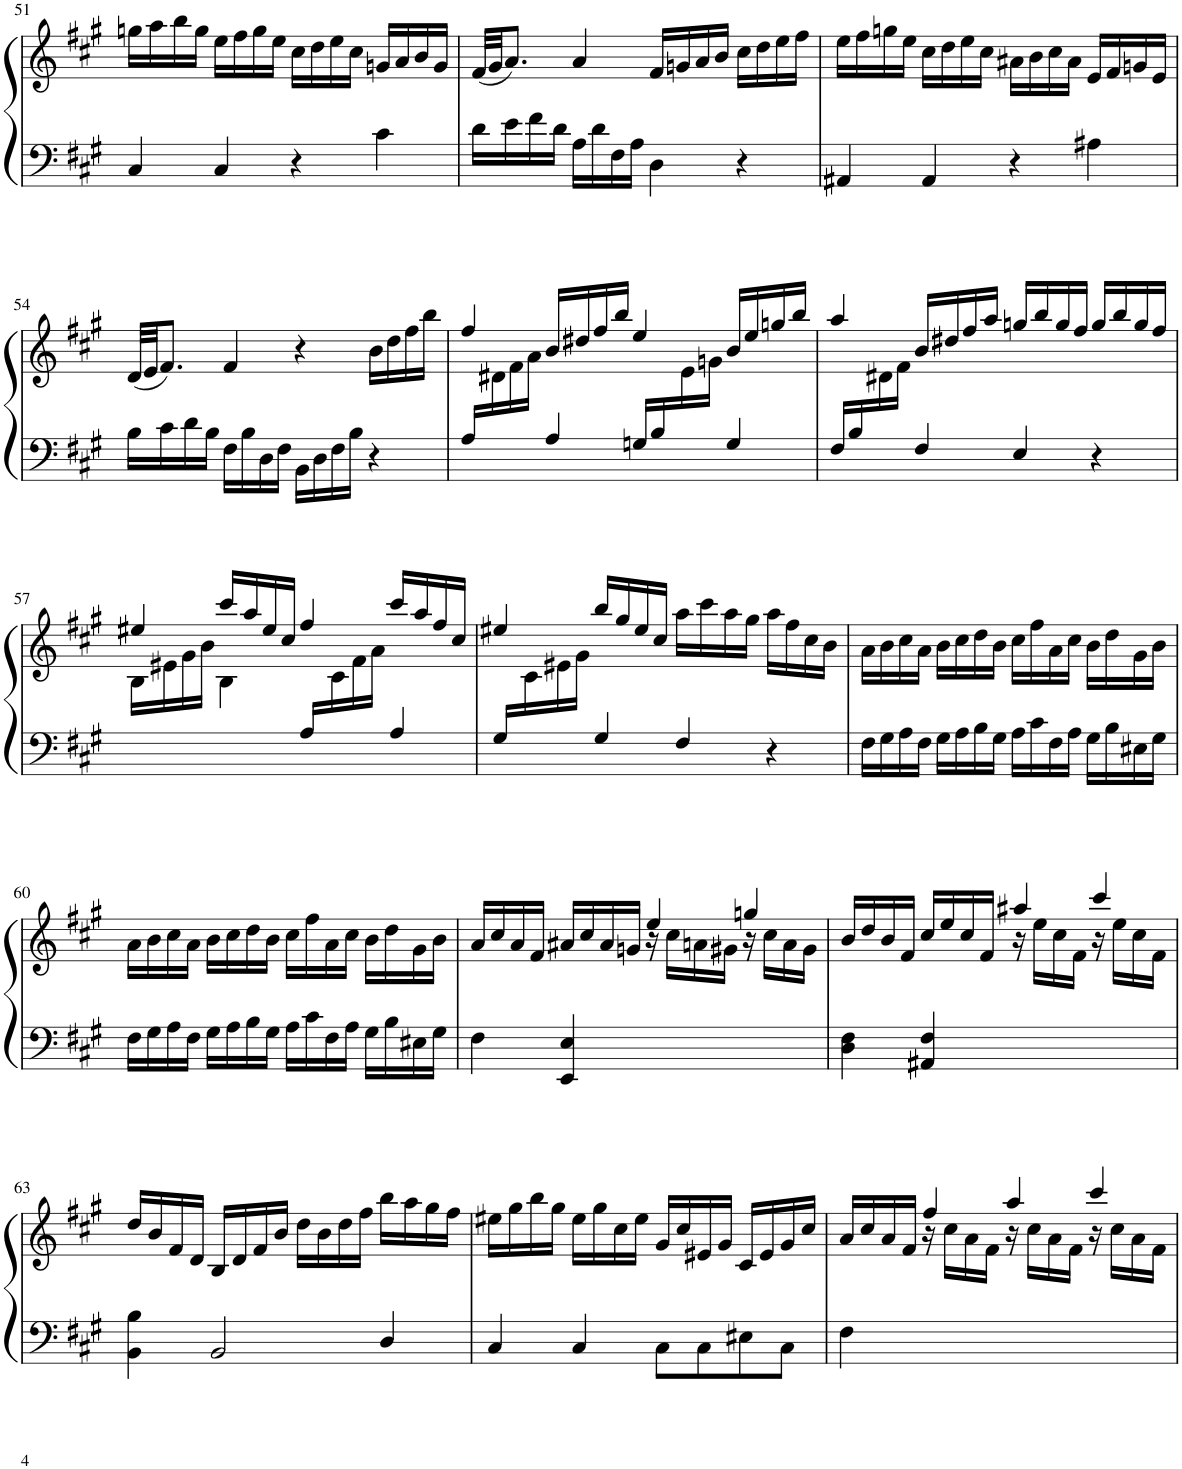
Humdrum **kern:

**kern	**kern
*part1	*part1
*staff2	*staff1
*I"Piano	*
*I'Pno.	*
!!LO:PB:g=z
*clefF4	*clefG2
*k[f#c#g#]	*k[f#c#g#]
*M4/4	*M4/4
*met(c)	*met(c)
=51	=51
4C#/	16ggn\LL
.	16aa\
.	16bb\
.	16gg\JJ
4C#/	16ee\LL
.	16ff#\
.	16gg\
.	16ee\JJ
4r	16cc#\LL
.	16dd\
.	16ee\
.	16cc#\JJ
4c#\	16gn/LL
.	16a/
.	16b/
.	16g/JJ
=52	=52
16d\LL	(32f#/LLL
.	32g#/JJ
16e\	8.a/J)
16f#\	.
16d\JJ	.
16A\LL	4a/
16d\	.
16F#\	.
16A\JJ	.
4D\	16f#/LL
.	16gn/
.	16a/
.	16b/JJ
4r	16cc#\LL
.	16dd\
.	16ee\
.	16ff#\JJ
=53	=53
4AA#X/	16ee\LL
.	16ff#\
.	16ggn\
.	16ee\JJ
4AA#/	16cc#\LL
.	16dd\
.	16ee\
.	16cc#\JJ
4r	16a#X\LL
.	16b\
.	16cc#\
.	16a#\JJ
4A#X\	16e/LL
.	16f#/
.	16gn/
.	16e/JJ
!!LO:LB:g=z
=54	=54
16B\LL	(32d/LLL
.	32e/JJ
16c#\	8.f#/J)
16d\	.
16B\JJ	.
16F#\LL	4f#/
16B\	.
16D\	.
16F#\JJ	.
16BB\LL	4r
16D\	.
16F#\	.
16B\JJ	.
4r	16b\LL
.	16dd\
.	16ff#\
.	16bb\JJ
=55	=55
*	*^
16A/LL	4ff#/	16ryy
8.ryy	.	16d#X\
.	.	16f#\
.	.	16a\JJ
4A/	16b/LL	4.ryy
.	16dd#X/	.
.	16ff#/	.
.	16bb/JJ	.
16Gn/LL	4ee/	.
16B/	.	.
8ryy	.	16e\
.	.	16gn\JJ
4G/	16b/LL	4ryy
.	16ee/	.
.	16ggn/	.
.	16bb/JJ	.
=56	=56	=56
16F#/LL	4aa/	8ryy
16B/	.	.
8ryy	.	16d#X\
.	.	16f#\JJ
4F#/	16b/LL	2.ryy
.	16dd#X/	.
.	16ff#/	.
.	16aa/JJ	.
4E/	16ggn/LL	.
.	16bb/	.
.	16gg/	.
.	16ff#/JJ	.
4r	16gg/LL	.
.	16bb/	.
.	16gg/	.
.	16ff#/JJ	.
!!LO:LB:g=z	!!
=57	=57	=57
2ryy	4ee#X/	16B\LL
.	.	16e#X\
.	.	16g#\
.	.	16b\JJ
.	16ccc#/LL	4B\
.	16aa/	.
.	16ee#/	.
.	16cc#/JJ	.
16A/LL	4ff#/	16ryy
8.ryy	.	16c#\
.	.	16f#\
.	.	16a\JJ
4A/	16ccc#/LL	4ryy
.	16aa/	.
.	16ff#/	.
.	16cc#/JJ	.
=58	=58	=58
16G#/LL	4ee#X/	16ryy
8.ryy	.	16c#\
.	.	16e#X\
.	.	16g#\JJ
4G#/	16bb/LL	2.ryy
.	16gg#/	.
.	16ee#/	.
.	16cc#/JJ	.
4F#/	16aa\LL	.
.	16ccc#\	.
.	16aa\	.
.	16gg#\JJ	.
4r	16aa\LL	.
.	16ff#\	.
.	16cc#\	.
.	16b\JJ	.
*	*v	*v
=59	=59
16F#\LL	16a\LL
16G#\	16b\
16A\	16cc#\
16F#\JJ	16a\JJ
16G#\LL	16b\LL
16A\	16cc#\
16B\	16dd\
16G#\JJ	16b\JJ
16A\LL	16cc#\LL
16c#\	16ff#\
16F#\	16a\
16A\JJ	16cc#\JJ
16G#\LL	16b\LL
16B\	16dd\
16E#X\	16g#\
16G#\JJ	16b\JJ
!!LO:LB:g=z
=60	=60
16F#\LL	16a\LL
16G#\	16b\
16A\	16cc#\
16F#\JJ	16a\JJ
16G#\LL	16b\LL
16A\	16cc#\
16B\	16dd\
16G#\JJ	16b\JJ
16A\LL	16cc#\LL
16c#\	16ff#\
16F#\	16a\
16A\JJ	16cc#\JJ
16G#\LL	16b\LL
16B\	16dd\
16E#X\	16g#\
16G#\JJ	16b\JJ
=61	=61
*	*^
4F#\	16a/LL	16ryy
*	*v	*v
.	16cc#/
.	16a/
.	16f#/JJ
4EE/ 4E/	16a#X/LL
.	16cc#/
.	16a#/
.	16gn/JJ
16r	4ee/
*	*^
8.ryy	.	16cc#\LL
.	.	16an\
.	.	16g#X\JJ
16r	4ggn/	16ryy
8.ryy	.	16cc#\LL
.	.	16a\
.	.	16g#\JJ
=62	=62	=62
4D\ 4F#\	16b/LL	16ryy
*	*v	*v
.	16dd/
.	16b/
.	16f#/JJ
4AA#X/ 4F#/	16cc#/LL
.	16ee/
.	16cc#/
.	16f#/JJ
16r	4aa#X/
*	*^
8.ryy	.	16ee\LL
.	.	16cc#\
.	.	16f#\JJ
16r	4ccc#/	16ryy
8.ryy	.	16ee\LL
.	.	16cc#\
.	.	16f#\JJ
*	*v	*v
!!LO:LB:g=z
=63	=63
4BB\ 4B\	16dd/LL
.	16b/
.	16f#/
.	16d/JJ
2BB/	16B/LL
.	16d/
.	16f#/
.	16b/JJ
.	16dd\LL
.	16b\
.	16dd\
.	16ff#\JJ
4D/	16bb\LL
.	16aa\
.	16gg#\
.	16ff#\JJ
=64	=64
4C#/	16ee#X\LL
.	16gg#\
.	16bb\
.	16gg#\JJ
4C#/	16ee#\LL
.	16gg#\
.	16cc#\
.	16ee#\JJ
8C#\L	16g#/LL
.	16cc#/
8C#\	16e#X/
.	16g#/JJ
8E#X\	16c#/LL
.	16e#/
8C#\J	16g#/
.	16cc#/JJ
=65	=65
*	*^
4F#\	16a/LL	16ryy
*	*v	*v
.	16cc#/
.	16a/
.	16f#/JJ
16r	4ff#/
*	*^
8.ryy	.	16cc#\LL
.	.	16a\
.	.	16f#\JJ
16r	4aa/	16ryy
8.ryy	.	16cc#\LL
.	.	16a\
.	.	16f#\JJ
16r	4ccc#/	16ryy
8.ryy	.	16cc#\LL
.	.	16a\
.	.	16f#\JJ
*	*v	*v
=	=
*-	*-
